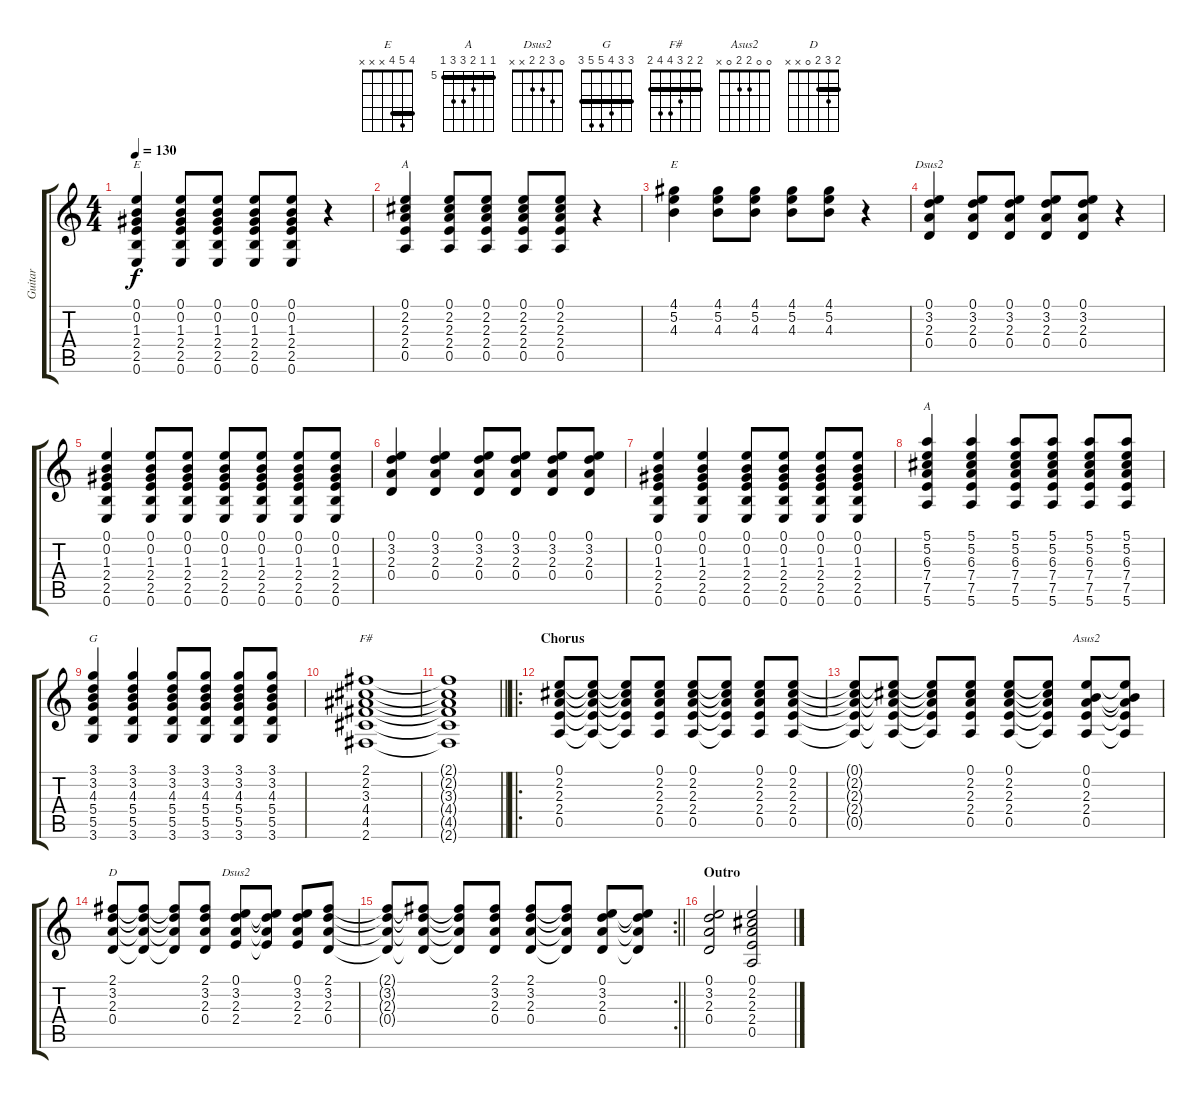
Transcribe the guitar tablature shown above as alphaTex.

\track ("Guitar" "Guitar") {instrument acousticguitarsteel}
\staff {score tabs}
\tuning (E4 B3 G3 D3 A2 E2) {hide}
\chord ("E" 0 0 1 2 2 0)
\chord ("A" 0 2 2 2 0 x)
\chord ("E" 4 5 4 x x x) {barre 4}
\chord ("Dsus2" 0 3 2 0 x x)
\chord ("A" 5 5 6 7 7 5) {firstfret 5 barre 5}
\chord ("G" 3 3 4 5 5 3) {barre 3}
\chord ("F#" 2 2 3 4 4 2) {barre 2}
\chord ("Asus2" 0 0 2 2 0 x)
\chord ("D" 2 3 2 0 x x) {barre 2}
\chord ("Dsus2" 0 3 2 2 x x)
\ts (4 4)
\tempo 130
\clef g2
\ks c
(0.1 0.2 1.3 2.4 2.5 0.6).4{ch "E" dy f} (0.1 0.2 1.3 2.4 2.5 0.6).8 (0.1 0.2 1.3 2.4 2.5 0.6).8 (0.1 0.2 1.3 2.4 2.5 0.6).8 (0.1 0.2 1.3 2.4 2.5 0.6).8 r.4 |
(0.1 2.2 2.3 2.4 0.5).4{ch "A"} (0.1 2.2 2.3 2.4 0.5).8 (0.1 2.2 2.3 2.4 0.5).8 (0.1 2.2 2.3 2.4 0.5).8 (0.1 2.2 2.3 2.4 0.5).8 r.4 |
(4.1 5.2 4.3).4{ch "E"} (4.1 5.2 4.3).8 (4.1 5.2 4.3).8 (4.1 5.2 4.3).8 (4.1 5.2 4.3).8 r.4 |
(0.1 3.2 2.3 0.4).4{ch "Dsus2"} (0.1 3.2 2.3 0.4).8 (0.1 3.2 2.3 0.4).8 (0.1 3.2 2.3 0.4).8 (0.1 3.2 2.3 0.4).8 r.4 |
(0.1 0.2 1.3 2.4 2.5 0.6).4{volume 6} (0.1 0.2 1.3 2.4 2.5 0.6).8 (0.1 0.2 1.3 2.4 2.5 0.6).8 (0.1 0.2 1.3 2.4 2.5 0.6).8 (0.1 0.2 1.3 2.4 2.5 0.6).8 (0.1 0.2 1.3 2.4 2.5 0.6).8 (0.1 0.2 1.3 2.4 2.5 0.6).8 |
(0.1 3.2 2.3 0.4).4 (0.1 3.2 2.3 0.4).4 (0.1 3.2 2.3 0.4).8 (0.1 3.2 2.3 0.4).8 (0.1 3.2 2.3 0.4).8 (0.1 3.2 2.3 0.4).8 |
(0.1 0.2 1.3 2.4 2.5 0.6).4 (0.1 0.2 1.3 2.4 2.5 0.6).4 (0.1 0.2 1.3 2.4 2.5 0.6).8 (0.1 0.2 1.3 2.4 2.5 0.6).8 (0.1 0.2 1.3 2.4 2.5 0.6).8 (0.1 0.2 1.3 2.4 2.5 0.6).8 |
(5.1 5.2 6.3 7.4 7.5 5.6).4{ch "A"} (5.1 5.2 6.3 7.4 7.5 5.6).4 (5.1 5.2 6.3 7.4 7.5 5.6).8 (5.1 5.2 6.3 7.4 7.5 5.6).8 (5.1 5.2 6.3 7.4 7.5 5.6).8 (5.1 5.2 6.3 7.4 7.5 5.6).8 |
(3.1 3.2 4.3 5.4 5.5 3.6).4{ch "G"} (3.1 3.2 4.3 5.4 5.5 3.6).4 (3.1 3.2 4.3 5.4 5.5 3.6).8 (3.1 3.2 4.3 5.4 5.5 3.6).8 (3.1 3.2 4.3 5.4 5.5 3.6).8 (3.1 3.2 4.3 5.4 5.5 3.6).8 |
(2.1 2.2 3.3 4.4 4.5 2.6).1{ch "F#"} |
\barLineRight lightlight
(2.1{t} 2.2{t} 3.3{t} 4.4{t} 4.5{t} 2.6{t}).1 |
\ro
\section ("" "Chorus")
(0.1 2.2 2.3 2.4 0.5).8{volume 9} (0.1{t} 2.2{t} 2.3{t} 2.4{t} 0.5{t}).8 (0.1{t} 2.2{t} 2.3{t} 2.4{t} 0.5{t}).8 (0.1 2.2 2.3 2.4 0.5).8 (0.1 2.2 2.3 2.4 0.5).8 (0.1{t} 2.2{t} 2.3{t} 2.4{t} 0.5{t}).8 (0.1 2.2 2.3 2.4 0.5).8 (0.1 2.2 2.3 2.4 0.5).8 |
(0.1{t} 2.2{t} 2.3{t} 2.4{t} 0.5{t}).8 (0.1{t} 2.2{t} 2.3{t} 2.4{t} 0.5{t}).8 (0.1{t} 2.2{t} 2.3{t} 2.4{t} 0.5{t}).8 (0.1 2.2 2.3 2.4 0.5).8 (0.1 2.2 2.3 2.4 0.5).8 (0.1{t} 2.2{t} 2.3{t} 2.4{t} 0.5{t}).8 (0.1 0.2 2.3 2.4 0.5).8{ch "Asus2"} (0.1{t} 0.2{t} 2.3{t} 2.4{t} 0.5{t}).8 |
(2.1 3.2 2.3 0.4).8{ch "D"} (2.1{t} 3.2{t} 2.3{t} 0.4{t}).8 (2.1{t} 3.2{t} 2.3{t} 0.4{t}).8 (2.1 3.2 2.3 0.4).8 (0.1 3.2 2.3 2.4).8{ch "Dsus2"} (0.1{t} 3.2{t} 2.3{t} 2.4{t}).8 (0.1 3.2 2.3 2.4).8 (2.1 3.2 2.3 0.4).8 |
\rc 2
\barLineRight lightlight
(2.1{t} 3.2{t} 2.3{t} 0.4{t}).8 (2.1{t} 3.2{t} 2.3{t} 0.4{t}).8 (2.1{t} 3.2{t} 2.3{t} 0.4{t}).8 (2.1 3.2 2.3 0.4).8 (2.1 3.2 2.3 0.4).8 (2.1{t} 3.2{t} 2.3{t} 0.4{t}).8 (0.1 3.2 2.3 0.4).8 (0.1{t} 3.2{t} 2.3{t} 0.4{t}).8 |
\section ("" "Outro")
(0.1 3.2 2.3 0.4).2{volume 7} (0.1 2.2 2.3 2.4 0.5).2
